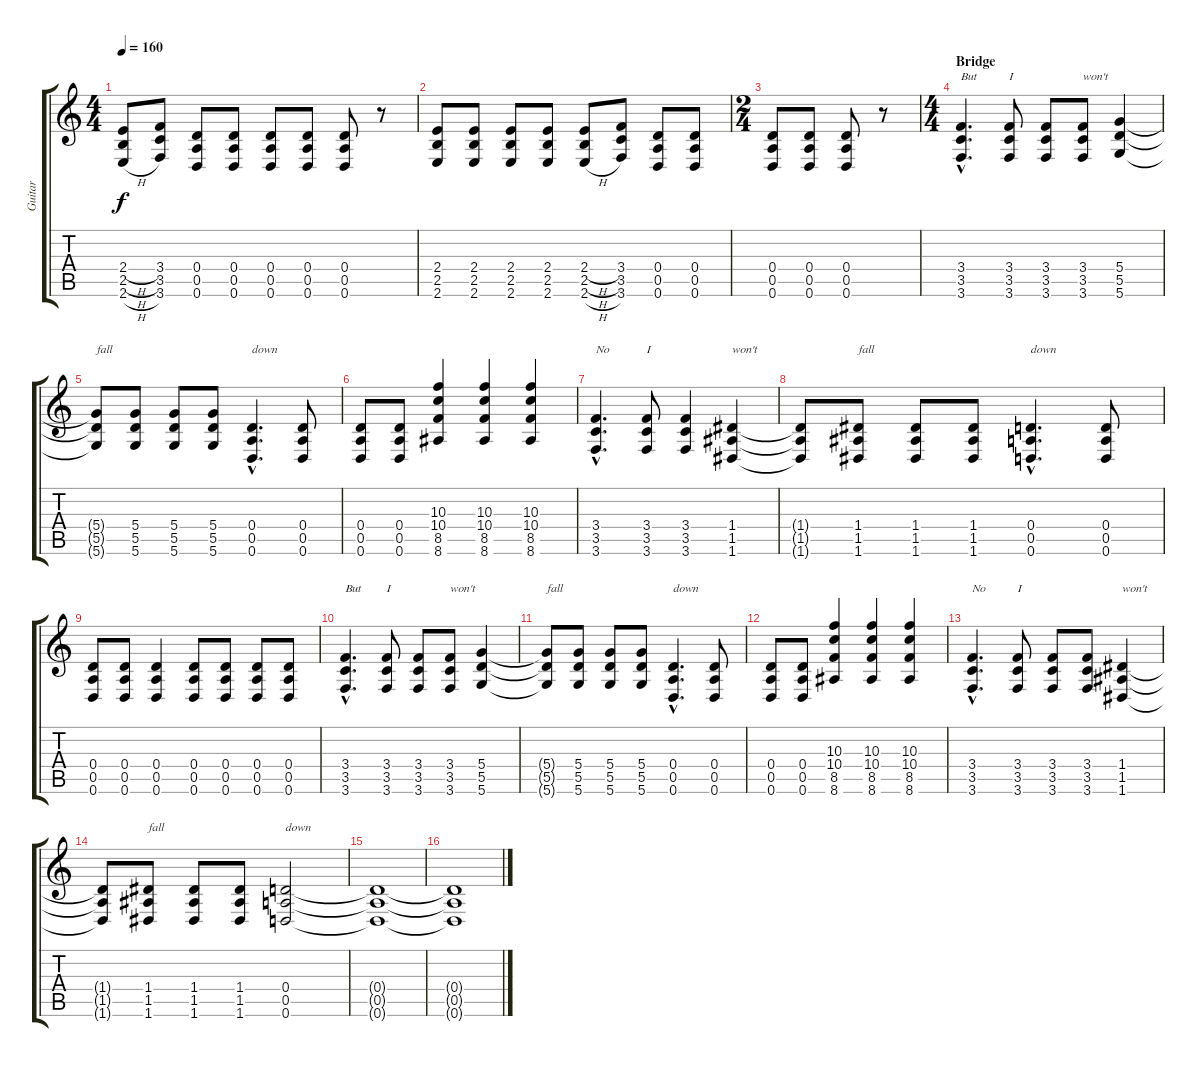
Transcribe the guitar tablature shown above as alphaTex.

\track ("Guitar" "Guitar") {instrument distortionguitar}
\staff {score tabs}
\tuning (E4 B3 G3 D3 A2 D2) {hide}
\ts (4 4)
\tempo 160
\clef g2
\ks c
(2.4{h} 2.5{h} 2.6{h}).8{dy f instrument distortionguitar} (3.4 3.5 3.6).8 (0.4 0.5 0.6).8{instrument electricguitarmuted} (0.4 0.5 0.6).8 (0.4 0.5 0.6).8 (0.4 0.5 0.6).8 (0.4 0.5 0.6).8 r.8 |
(2.4 2.5 2.6).8 (2.4 2.5 2.6).8 (2.4 2.5 2.6).8 (2.4 2.5 2.6).8 (2.4{h} 2.5{h} 2.6{h}).8{instrument distortionguitar} (3.4 3.5 3.6).8 (0.4 0.5 0.6).8{instrument electricguitarmuted} (0.4 0.5 0.6).8 |
\ts (2 4)
(0.4 0.5 0.6).8 (0.4 0.5 0.6).8 (0.4 0.5 0.6).8 r.8 |
\ts (4 4)
\section ("" "Bridge")
(3.4{hac} 3.5{hac} 3.6{hac}).4{d txt "But" instrument distortionguitar} (3.4 3.5 3.6).8{txt "I "} (3.4 3.5 3.6).8 (3.4 3.5 3.6).8{txt "won't"} (5.4 5.5 5.6).4 |
(5.4{t} 5.5{t} 5.6{t}).8{txt "fall"} (5.4 5.5 5.6).8 (5.4 5.5 5.6).8 (5.4 5.5 5.6).8 (0.4{hac} 0.5{hac} 0.6{hac}).4{d txt "down"} (0.4 0.5 0.6).8 |
(0.4 0.5 0.6).8 (0.4 0.5 0.6).8 (10.3 10.4 8.5 8.6).4 (10.3 10.4 8.5 8.6).4 (10.3 10.4 8.5 8.6).4 |
(3.4{hac} 3.5{hac} 3.6{hac}).4{d txt "No"} (3.4 3.5 3.6).8{txt "I"} (3.4 3.5 3.6).4 (1.4 1.5 1.6).4{txt "won't"} |
(1.4{t} 1.5{t} 1.6{t}).8 (1.4 1.5 1.6).8{txt "fall"} (1.4 1.5 1.6).8 (1.4 1.5 1.6).8 (0.4{hac} 0.5{hac} 0.6{hac}).4{d txt "down"} (0.4 0.5 0.6).8 |
(0.4 0.5 0.6).8 (0.4 0.5 0.6).8 (0.4 0.5 0.6).4 (0.4 0.5 0.6).8 (0.4 0.5 0.6).8 (0.4 0.5 0.6).8 (0.4 0.5 0.6).8 |
(3.4{hac} 3.5{hac} 3.6{hac}).4{d txt "But"} (3.4 3.5 3.6).8{txt "I "} (3.4 3.5 3.6).8 (3.4 3.5 3.6).8{txt "won't"} (5.4 5.5 5.6).4 |
(5.4{t} 5.5{t} 5.6{t}).8{txt "fall"} (5.4 5.5 5.6).8 (5.4 5.5 5.6).8 (5.4 5.5 5.6).8 (0.4{hac} 0.5{hac} 0.6{hac}).4{d txt "down"} (0.4 0.5 0.6).8 |
(0.4 0.5 0.6).8 (0.4 0.5 0.6).8 (10.3 10.4 8.5 8.6).4 (10.3 10.4 8.5 8.6).4 (10.3 10.4 8.5 8.6).4 |
(3.4{hac} 3.5{hac} 3.6{hac}).4{d txt "No"} (3.4 3.5 3.6).8{txt "I"} (3.4 3.5 3.6).8 (3.4 3.5 3.6).8 (1.4 1.5 1.6).4{txt "won't"} |
(1.4{t} 1.5{t} 1.6{t}).8 (1.4 1.5 1.6).8{txt "fall"} (1.4 1.5 1.6).8 (1.4 1.5 1.6).8 (0.4 0.5 0.6).2{txt "down"} |
(0.4{t} 0.5{t} 0.6{t}).1 |
(0.4{t} 0.5{t} 0.6{t}).1
